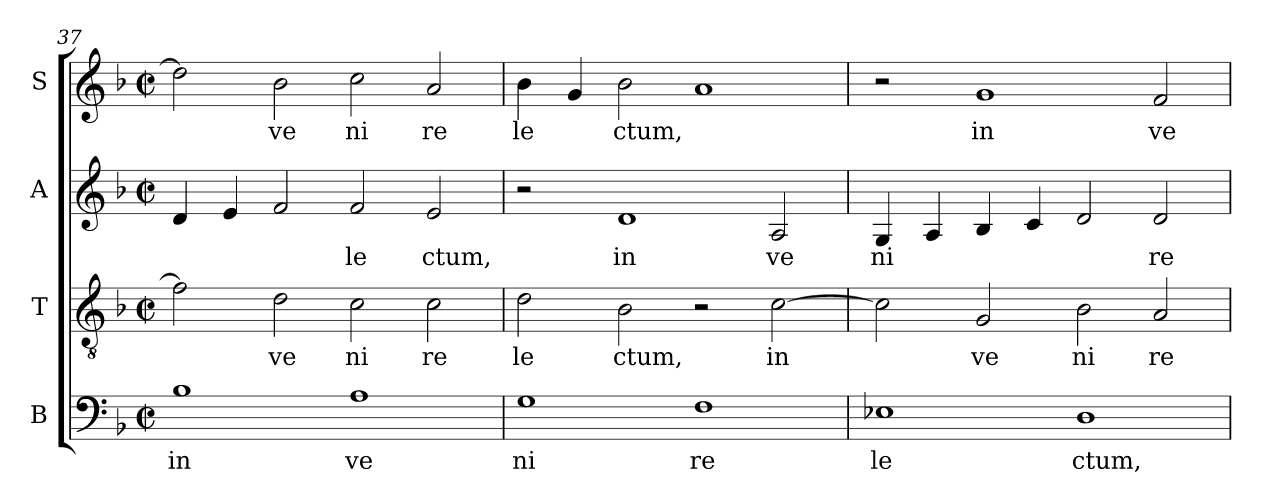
**kern	**text	**kern	**text	**kern	**text	**kern	**text
*part4	*part4	*part3	*part3	*part2	*part2	*part1	*part1
*staff4	*staff4	*staff3	*staff3	*staff2	*staff2	*staff1	*staff1
*I"B	*	*I"T	*	*I"A	*	*I"S	*
*clefF4	*	*clefGv2	*	*clefG2	*	*clefG2	*
*k[b-]	*	*k[b-]	*	*k[b-]	*	*k[b-]	*
*F:	*	*F:	*	*F:	*	*F:	*
*M2/2	*	*M2/2	*	*M2/2	*	*M2/2	*
*met(c|)	*	*met(c|)	*	*met(c|)	*	*met(c|)	*
=37	=37	=37	=37	=37	=37	=37	=37
!	!LO:LY:b:cj	!	!LO:LY:b:cj	!	!LO:LY:b:cj	!	!LO:LY:b:cj
1B-	in	2f\]	.	4d/	.	2dd\]	.
!	!	!	!	!	!LO:LY:b:cj	!	!
.	.	.	.	4e/	.	.	.
!	!	!	!LO:LY:b:cj	!	!LO:LY:b:cj	!	!LO:LY:b:cj
.	.	2d\	ve	2f/	.	2b-\	ve
!	!LO:LY:b:cj	!	!LO:LY:b:cj	!	!LO:LY:b:cj	!	!LO:LY:b:cj
1A	ve	2c\	ni	2f/	le	2cc\	ni
!	!	!	!LO:LY:b:cj	!	!LO:LY:b:cj	!	!LO:LY:b:cj
.	.	2c\	re	2e/	ctum,	2a/	re
!!LO:LB:g=z
=38	=38	=38	=38	=38	=38	=38	=38
!	!LO:LY:b:cj	!	!LO:LY:b:cj	!	!	!	!LO:LY:b:cj
1G	ni	2d\	le	2r	.	4b-\	le
!	!	!	!	!	!	!	!LO:LY:b:cj
.	.	.	.	.	.	4g/	.
!	!	!	!LO:LY:b:cj	!	!LO:LY:b:cj	!	!LO:LY:b:cj
.	.	2B-\	ctum,	1d	in	2b-\	ctum,
!	!LO:LY:b:cj	!	!	!	!	!	!LO:LY:b:cj
1F	re	2r	.	.	.	1a	.
!	!	!	!LO:LY:b:cj	!	!LO:LY:b:cj	!	!
.	.	[>2c\	in	2A/	ve	.	.
=39	=39	=39	=39	=39	=39	=39	=39
!	!LO:LY:b:cj	!	!LO:LY:b:cj	!	!LO:LY:b:cj	!	!
1E-X	le	2c\]	.	4G/	ni	2r	.
!	!	!	!	!	!LO:LY:b:cj	!	!
.	.	.	.	4A/	.	.	.
!	!	!	!LO:LY:b:cj	!	!LO:LY:b:cj	!	!LO:LY:b:cj
.	.	2G/	ve	4B-/	.	1g	in
!	!	!	!	!	!LO:LY:b:cj	!	!
.	.	.	.	4c/	.	.	.
!	!LO:LY:b:cj	!	!LO:LY:b:cj	!	!LO:LY:b:cj	!	!
1D	ctum,	2B-\	ni	2d/	.	.	.
!	!	!	!LO:LY:b:cj	!	!LO:LY:b:cj	!	!LO:LY:b:cj
.	.	2A/	re	2d/	re	2f/	ve
=	=	=	=	=	=	=	=
*-	*-	*-	*-	*-	*-	*-	*-
